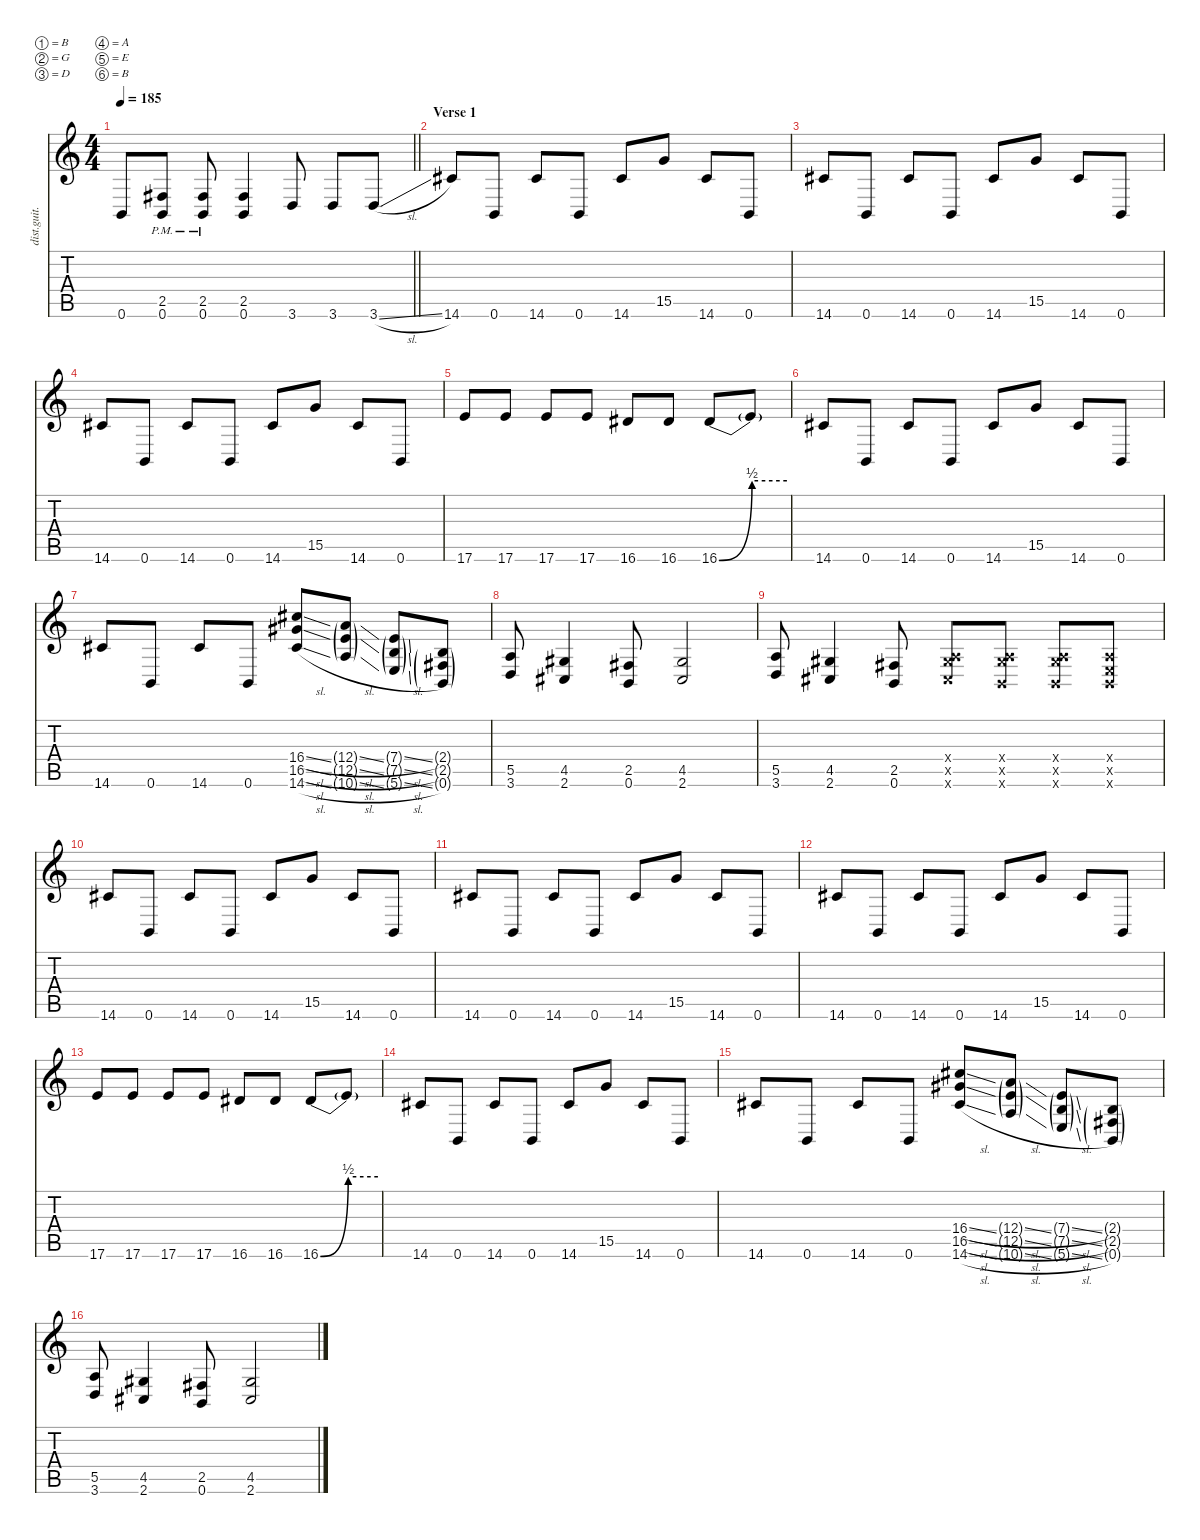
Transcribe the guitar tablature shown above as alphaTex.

\defaultSystemsLayout 4
\hideDynamics
\bracketExtendMode nobrackets
\track ("Guitar L - Petr" "dist.guit.") {instrument distortionguitar}
\staff {score tabs}
\tuning (B3 G3 D3 A2 E2 B1)
\ts (4 4)
\tempo 185
\clef g2
\barLineRight lightlight
\ks c
0.6{t}.8{dy f beam Up} (2.5{pm acc #} 0.6{pm}).8{beam Up} (2.5{pm acc #} 0.6{pm}).8{beam Up} (2.5{acc #} 0.6).4{beam Up} 3.6.8{beam Up} 3.6.8{beam Up} 3.6{sl}.8{beam Up} |
\section ("" "Verse 1")
14.6{acc #}.8{beam Up} 0.6.8{beam Up} 14.6{acc #}.8{beam Up} 0.6.8{beam Up} 14.6{acc #}.8{beam Up} 15.5.8{beam Up} 14.6{acc #}.8{beam Up} 0.6.8{beam Up} |
14.6{acc #}.8{beam Up} 0.6.8{beam Up} 14.6{acc #}.8{beam Up} 0.6.8{beam Up} 14.6{acc #}.8{beam Up} 15.5.8{beam Up} 14.6{acc #}.8{beam Up} 0.6.8{beam Up} |
14.6{acc #}.8{beam Up} 0.6.8{beam Up} 14.6{acc #}.8{beam Up} 0.6.8{beam Up} 14.6{acc #}.8{beam Up} 15.5.8{beam Up} 14.6{acc #}.8{beam Up} 0.6.8{beam Up} |
17.6.8{beam Up} 17.6.8{beam Up} 17.6.8{beam Up} 17.6.8{beam Up} 16.6{acc #}.8{beam Up} 16.6{acc #}.8{beam Up} 16.6{be (bend 0 0 60 2) acc #}.8{beam Up} 16.6{be (hold 0 2 60 2) t}.8{beam Up} |
14.6{acc #}.8{beam Up} 0.6.8{beam Up} 14.6{acc #}.8{beam Up} 0.6.8{beam Up} 14.6{acc #}.8{beam Up} 15.5.8{beam Up} 14.6{acc #}.8{beam Up} 0.6.8{beam Up} |
14.6{acc #}.8{beam Up} 0.6.8{beam Up} 14.6{acc #}.8{beam Up} 0.6.8{beam Up} (16.4{sl acc #} 16.5{sl acc #} 14.6{sl acc #}).8{beam Up} (12.4{sl g} 12.5{sl g} 10.6{sl g}).8{beam Up} (7.4{sl g} 7.5{sl g} 5.6{sl g}).8{beam Up} (2.4{g} 2.5{g acc #} 0.6{g}).8{beam Up} |
(5.5 3.6).8{beam Up} (4.5{acc #} 2.6{acc #}).4{beam Up} (2.5{acc #} 0.6).8{beam Up} (4.5{acc #} 2.6{acc #}).2{beam Up} |
(5.5 3.6).8{beam Up} (4.5{acc #} 2.6{acc #}).4{beam Up} (2.5{acc #} 0.6).8{beam Up} (0.4{x} 4.5{x acc #} 2.6{x acc #}).8{beam Up} (0.4{x} 4.5{x acc #} 0.6{x}).8{beam Up} (0.4{x} 4.5{x acc #} 0.6{x}).8{beam Up} (0.4{x} 0.5{x} 0.6{x}).8{beam Up} |
14.6{acc #}.8{beam Up} 0.6.8{beam Up} 14.6{acc #}.8{beam Up} 0.6.8{beam Up} 14.6{acc #}.8{beam Up} 15.5.8{beam Up} 14.6{acc #}.8{beam Up} 0.6.8{beam Up} |
14.6{acc #}.8{beam Up} 0.6.8{beam Up} 14.6{acc #}.8{beam Up} 0.6.8{beam Up} 14.6{acc #}.8{beam Up} 15.5.8{beam Up} 14.6{acc #}.8{beam Up} 0.6.8{beam Up} |
14.6{acc #}.8{beam Up} 0.6.8{beam Up} 14.6{acc #}.8{beam Up} 0.6.8{beam Up} 14.6{acc #}.8{beam Up} 15.5.8{beam Up} 14.6{acc #}.8{beam Up} 0.6.8{beam Up} |
17.6.8{beam Up} 17.6.8{beam Up} 17.6.8{beam Up} 17.6.8{beam Up} 16.6{acc #}.8{beam Up} 16.6{acc #}.8{beam Up} 16.6{be (bend 0 0 60 2) acc #}.8{beam Up} 16.6{be (hold 0 2 60 2) t}.8{beam Up} |
14.6{acc #}.8{beam Up} 0.6.8{beam Up} 14.6{acc #}.8{beam Up} 0.6.8{beam Up} 14.6{acc #}.8{beam Up} 15.5.8{beam Up} 14.6{acc #}.8{beam Up} 0.6.8{beam Up} |
14.6{acc #}.8{beam Up} 0.6.8{beam Up} 14.6{acc #}.8{beam Up} 0.6.8{beam Up} (16.4{sl acc #} 16.5{sl acc #} 14.6{sl acc #}).8{beam Up} (12.4{sl g} 12.5{sl g} 10.6{sl g}).8{beam Up} (7.4{sl g} 7.5{sl g} 5.6{sl g}).8{beam Up} (2.4{g} 2.5{g acc #} 0.6{g}).8{beam Up} |
(5.5 3.6).8{beam Up} (4.5{acc #} 2.6{acc #}).4{beam Up} (2.5{acc #} 0.6).8{beam Up} (4.5{acc #} 2.6{acc #}).2{beam Up}
